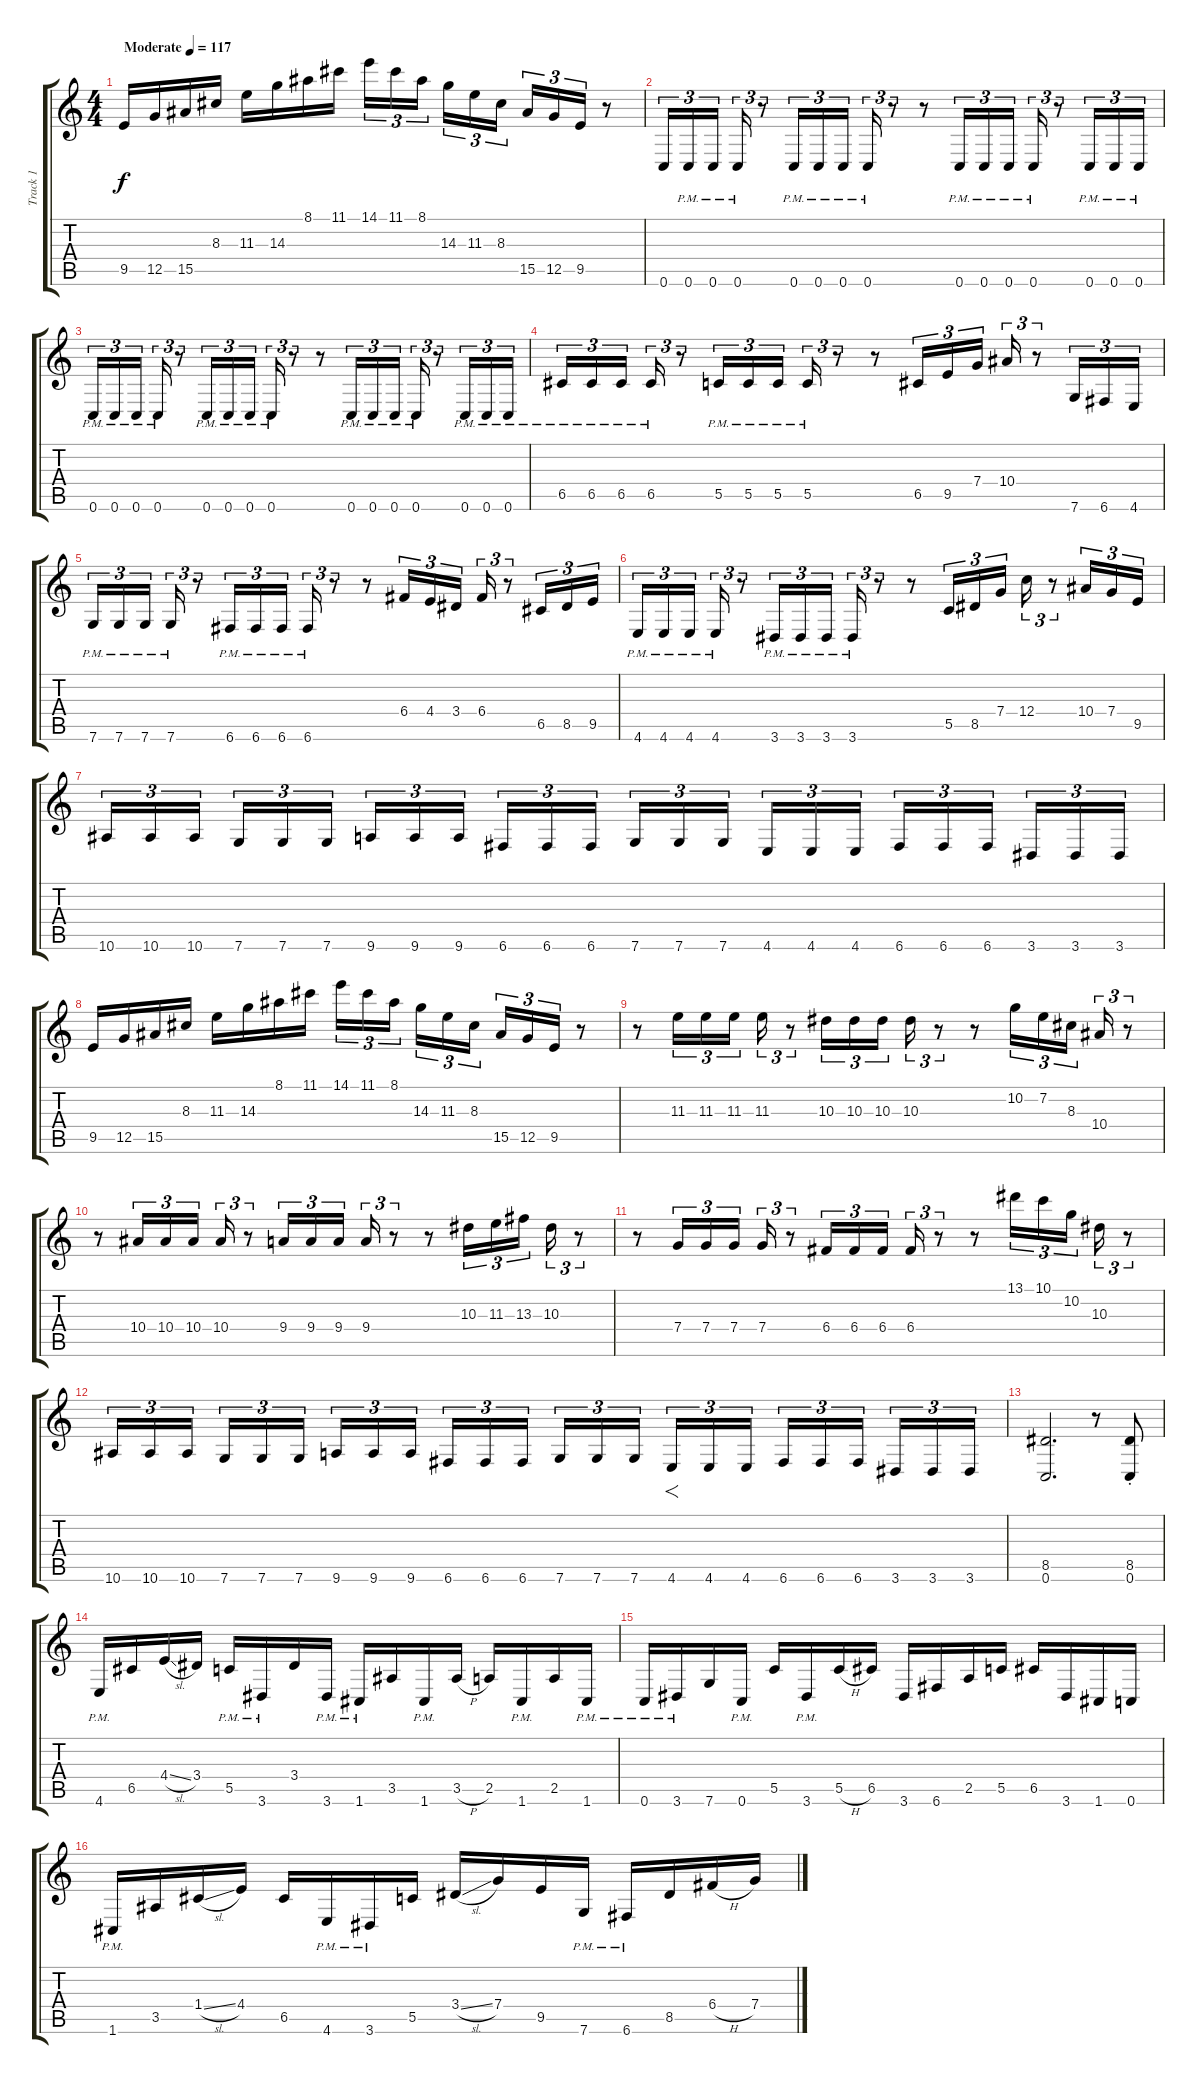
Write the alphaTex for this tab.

\track ("Track 1" "Track 1") {instrument overdrivenguitar}
\staff {score tabs}
\tuning (D4 A3 F3 C3 G2 C2) {hide}
\ts (4 4)
\tempo (117 "Moderate")
\clef g2
\ks c
9.5.16{dy f instrument overdrivenguitar} 12.5.16 15.5.16 8.3.16 11.3.16 14.3.16 8.1.16 11.1.16 14.1.16{tu (3 2)} 11.1.16{tu (3 2)} 8.1.16{tu (3 2) beam splitsecondary} 14.3.16{tu (3 2)} 11.3.16{tu (3 2)} 8.3.16{tu (3 2)} 15.5.16{tu (3 2)} 12.5.16{tu (3 2)} 9.5.16{tu (3 2)} r.8 |
0.6.16{tu (3 2)} 0.6{pm}.16{tu (3 2)} 0.6{pm}.16{tu (3 2) beam splitsecondary} 0.6{pm}.16{tu (3 2)} r.8{tu (3 2)} 0.6{pm}.16{tu (3 2)} 0.6{pm}.16{tu (3 2)} 0.6{pm}.16{tu (3 2) beam splitsecondary} 0.6{pm}.16{tu (3 2)} r.8{tu (3 2)} r.8 0.6{pm}.16{tu (3 2)} 0.6{pm}.16{tu (3 2)} 0.6{pm}.16{tu (3 2)} 0.6{pm}.16{tu (3 2)} r.8{tu (3 2)} 0.6{pm}.16{tu (3 2)} 0.6{pm}.16{tu (3 2)} 0.6{pm}.16{tu (3 2)} |
0.6{pm}.16{tu (3 2)} 0.6{pm}.16{tu (3 2)} 0.6{pm}.16{tu (3 2) beam splitsecondary} 0.6{pm}.16{tu (3 2)} r.8{tu (3 2)} 0.6{pm}.16{tu (3 2)} 0.6{pm}.16{tu (3 2)} 0.6{pm}.16{tu (3 2) beam splitsecondary} 0.6{pm}.16{tu (3 2)} r.8{tu (3 2)} r.8 0.6{pm}.16{tu (3 2)} 0.6{pm}.16{tu (3 2)} 0.6{pm}.16{tu (3 2)} 0.6{pm}.16{tu (3 2)} r.8{tu (3 2)} 0.6{pm}.16{tu (3 2)} 0.6{pm}.16{tu (3 2)} 0.6{pm}.16{tu (3 2)} |
6.5{pm}.16{tu (3 2)} 6.5{pm}.16{tu (3 2)} 6.5{pm}.16{tu (3 2) beam splitsecondary} 6.5{pm}.16{tu (3 2)} r.8{tu (3 2)} 5.5{pm}.16{tu (3 2)} 5.5{pm}.16{tu (3 2)} 5.5{pm}.16{tu (3 2) beam splitsecondary} 5.5{pm}.16{tu (3 2)} r.8{tu (3 2)} r.8 6.5.16{tu (3 2)} 9.5.16{tu (3 2)} 7.4.16{tu (3 2)} 10.4.16{tu (3 2)} r.8{tu (3 2)} 7.6.16{tu (3 2)} 6.6.16{tu (3 2)} 4.6.16{tu (3 2)} |
7.6{pm}.16{tu (3 2)} 7.6{pm}.16{tu (3 2)} 7.6{pm}.16{tu (3 2) beam splitsecondary} 7.6{pm}.16{tu (3 2)} r.8{tu (3 2)} 6.6{pm}.16{tu (3 2)} 6.6{pm}.16{tu (3 2)} 6.6{pm}.16{tu (3 2) beam splitsecondary} 6.6{pm}.16{tu (3 2)} r.8{tu (3 2)} r.8 6.4.16{tu (3 2)} 4.4.16{tu (3 2)} 3.4.16{tu (3 2)} 6.4.16{tu (3 2)} r.8{tu (3 2)} 6.5.16{tu (3 2)} 8.5.16{tu (3 2)} 9.5.16{tu (3 2)} |
4.6{pm}.16{tu (3 2)} 4.6{pm}.16{tu (3 2)} 4.6{pm}.16{tu (3 2) beam splitsecondary} 4.6{pm}.16{tu (3 2)} r.8{tu (3 2)} 3.6{pm}.16{tu (3 2)} 3.6{pm}.16{tu (3 2)} 3.6{pm}.16{tu (3 2) beam splitsecondary} 3.6{pm}.16{tu (3 2)} r.8{tu (3 2)} r.8 5.5.16{tu (3 2)} 8.5.16{tu (3 2)} 7.4.16{tu (3 2)} 12.4.16{tu (3 2)} r.8{tu (3 2)} 10.4.16{tu (3 2)} 7.4.16{tu (3 2)} 9.5.16{tu (3 2)} |
10.6.16{tu (3 2)} 10.6.16{tu (3 2)} 10.6.16{tu (3 2) beam splitsecondary} 7.6.16{tu (3 2)} 7.6.16{tu (3 2)} 7.6.16{tu (3 2)} 9.6.16{tu (3 2)} 9.6.16{tu (3 2)} 9.6.16{tu (3 2) beam splitsecondary} 6.6.16{tu (3 2)} 6.6.16{tu (3 2)} 6.6.16{tu (3 2)} 7.6.16{tu (3 2)} 7.6.16{tu (3 2)} 7.6.16{tu (3 2) beam splitsecondary} 4.6.16{tu (3 2)} 4.6.16{tu (3 2)} 4.6.16{tu (3 2)} 6.6.16{tu (3 2)} 6.6.16{tu (3 2)} 6.6.16{tu (3 2) beam splitsecondary} 3.6.16{tu (3 2)} 3.6.16{tu (3 2)} 3.6.16{tu (3 2)} |
9.5.16 12.5.16 15.5.16 8.3.16 11.3.16 14.3.16 8.1.16 11.1.16 14.1.16{tu (3 2)} 11.1.16{tu (3 2)} 8.1.16{tu (3 2) beam splitsecondary} 14.3.16{tu (3 2)} 11.3.16{tu (3 2)} 8.3.16{tu (3 2)} 15.5.16{tu (3 2)} 12.5.16{tu (3 2)} 9.5.16{tu (3 2)} r.8 |
r.8 11.3.16{tu (3 2)} 11.3.16{tu (3 2)} 11.3.16{tu (3 2)} 11.3.16{tu (3 2)} r.8{tu (3 2)} 10.3.16{tu (3 2)} 10.3.16{tu (3 2)} 10.3.16{tu (3 2)} 10.3.16{tu (3 2)} r.8{tu (3 2)} r.8 10.2.16{tu (3 2)} 7.2.16{tu (3 2)} 8.3.16{tu (3 2) beam splitsecondary} 10.4.16{tu (3 2)} r.8{tu (3 2)} |
r.8 10.4.16{tu (3 2)} 10.4.16{tu (3 2)} 10.4.16{tu (3 2)} 10.4.16{tu (3 2)} r.8{tu (3 2)} 9.4.16{tu (3 2)} 9.4.16{tu (3 2)} 9.4.16{tu (3 2)} 9.4.16{tu (3 2)} r.8{tu (3 2)} r.8 10.3.16{tu (3 2)} 11.3.16{tu (3 2)} 13.3.16{tu (3 2) beam splitsecondary} 10.3.16{tu (3 2)} r.8{tu (3 2)} |
r.8 7.4.16{tu (3 2)} 7.4.16{tu (3 2)} 7.4.16{tu (3 2)} 7.4.16{tu (3 2)} r.8{tu (3 2)} 6.4.16{tu (3 2)} 6.4.16{tu (3 2)} 6.4.16{tu (3 2)} 6.4.16{tu (3 2)} r.8{tu (3 2)} r.8 13.1.16{tu (3 2)} 10.1.16{tu (3 2)} 10.2.16{tu (3 2) beam splitsecondary} 10.3.16{tu (3 2)} r.8{tu (3 2)} |
10.6.16{tu (3 2)} 10.6.16{tu (3 2)} 10.6.16{tu (3 2) beam splitsecondary} 7.6.16{tu (3 2)} 7.6.16{tu (3 2)} 7.6.16{tu (3 2)} 9.6.16{tu (3 2)} 9.6.16{tu (3 2)} 9.6.16{tu (3 2) beam splitsecondary} 6.6.16{tu (3 2)} 6.6.16{tu (3 2)} 6.6.16{tu (3 2)} 7.6.16{tu (3 2)} 7.6.16{tu (3 2)} 7.6.16{tu (3 2) beam splitsecondary} 4.6.16{f tu (3 2)} 4.6.16{tu (3 2)} 4.6.16{tu (3 2)} 6.6.16{tu (3 2)} 6.6.16{tu (3 2)} 6.6.16{tu (3 2) beam splitsecondary} 3.6.16{tu (3 2)} 3.6.16{tu (3 2)} 3.6.16{tu (3 2)} |
(8.5 0.6).2{d} r.8 (8.5{st} 0.6{st}).8 |
4.6{pm}.16 6.5.16 4.4{sl}.16 3.4.16 5.5{pm}.16 3.6{pm}.16 3.4.16 3.6{pm}.16 1.6{pm}.16 3.5.16 1.6{pm}.16 3.5{h}.16 2.5.16 1.6{pm}.16 2.5.16 1.6{pm}.16 |
0.6{pm}.16 3.6{pm}.16 7.6.16 0.6{pm}.16 5.5.16 3.6{pm}.16 5.5{h}.16 6.5.16 3.6.16 6.6.16 2.5.16 5.5.16 6.5.16 3.6.16 1.6.16 0.6.16 |
1.6{pm}.16 3.5.16 1.4{sl}.16 4.4.16 6.5.16 4.6{pm}.16 3.6{pm}.16 5.5.16 3.4{sl}.16 7.4.16 9.5.16 7.6{pm}.16 6.6{pm}.16 8.5.16 6.4{h}.16 7.4.16
